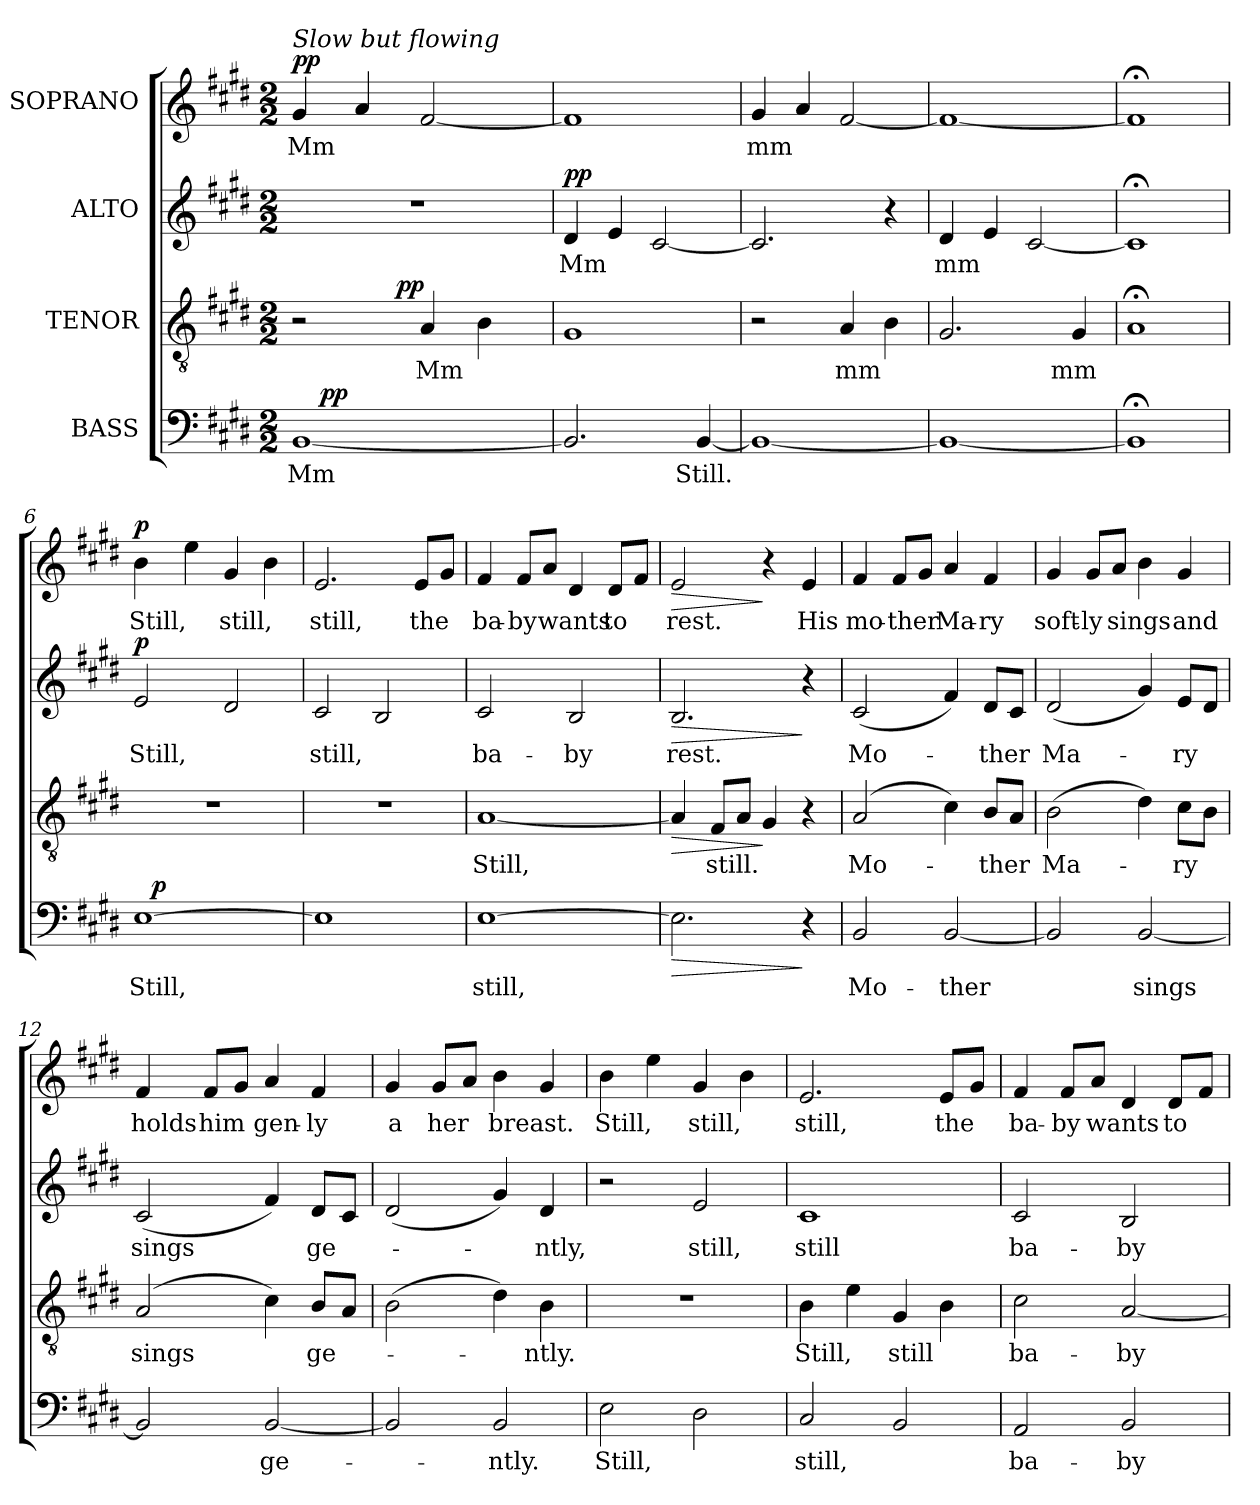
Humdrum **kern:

**kern	**text	**dynam	**kern	**text	**dynam	**kern	**text	**dynam	**kern	**text	**dynam
*part4	*part4	*part4	*part3	*part3	*part3	*part2	*part2	*part2	*part1	*part1	*part1
*staff4	*staff4	*staff4	*staff3	*staff3	*staff3	*staff2	*staff2	*staff2	*staff1	*staff1	*staff1
*I"BASS	*	*	*I"TENOR	*	*	*I"ALTO	*	*	*I"SOPRANO	*	*
!!LO:PB:g=z
*stria5	*	*	*stria5	*	*	*stria5	*	*	*stria5	*	*
*clefF4	*	*	*clefGv2	*	*	*clefG2	*	*	*clefG2	*	*
*k[f#c#g#d#]	*	*	*k[f#c#g#d#]	*	*	*k[f#c#g#d#]	*	*	*k[f#c#g#d#]	*	*
*E:	*	*	*E:	*	*	*E:	*	*	*E:	*	*
*M2/2	*	*	*M2/2	*	*	*M2/2	*	*	*M2/2	*	*
=1	=1	=1	=1	=1	=1	=1	=1	=1	=1	=1	=1
!	!	!	!	!	!	!	!	!	!LO:TX:a:i:t=Slow but flowing	!	!
!	!LO:LY:b	!	!	!	!	!	!	!	!	!LO:LY:b	!LO:DY:a
*^	*	*	*^	*	*	*	*	*	*	*	*
[<1BB	16ryy	Mm	.	2r	4ryy	.	.	1r	.	.	4g#/	Mm	pp
.	64ryy	.	.	.	.	.	.	.	.	.	.	.	.
!	!	!	!LO:DY:a	!	!	!	!	!	!	!	!	!	!
.	2ryy	.	pp	.	.	.	.	.	.	.	.	.	.
.	.	.	.	.	8ryy	.	.	.	.	.	4a/	.	.
.	.	.	.	.	32ryy	.	.	.	.	.	.	.	.
!	!	!	!	!	!	!	!LO:DY:a	!	!	!	!	!	!
.	.	.	.	.	2ryy	.	pp	.	.	.	.	.	.
!	!	!	!	!	!	!LO:LY:b	!	!	!	!	!	!	!
.	.	.	.	4A/	.	Mm	.	.	.	.	[<2f#/	.	.
.	4ryy	.	.	.	.	.	.	.	.	.	.	.	.
.	.	.	.	4B\	.	.	.	.	.	.	.	.	.
.	8ryy	.	.	.	.	.	.	.	.	.	.	.	.
.	.	.	.	.	16.ryy	.	.	.	.	.	.	.	.
.	32.ryy	.	.	.	.	.	.	.	.	.	.	.	.
=2	=2	=2	=2	=2	=2	=2	=2	=2	=2	=2	=2	=2	=2
!	!	!	!	!	!	!	!	!	!LO:LY:b	!LO:DY:a	!	!	!
*v	*v	*	*	*	*	*	*	*	*	*	*	*	*
*	*	*	*v	*v	*	*	*	*	*	*	*	*
2.BB/]	.	.	1G#	.	.	4d#/	Mm	pp	1f#]	.	.
.	.	.	.	.	.	4e/	.	.	.	.	.
.	.	.	.	.	.	[<2c#/	.	.	.	.	.
!	!LO:LY:b	!	!	!	!	!	!	!	!	!	!
[<4BB/	Still.	.	.	.	.	.	.	.	.	.	.
=3	=3	=3	=3	=3	=3	=3	=3	=3	=3	=3	=3
!	!	!	!	!	!	!	!	!	!	!LO:LY:b	!
1BB_<	.	.	2r	.	.	2.c#/]	.	.	4g#/	mm	.
.	.	.	.	.	.	.	.	.	4a/	.	.
!	!	!	!	!LO:LY:b	!	!	!	!	!	!	!
.	.	.	4A/	mm	.	.	.	.	[<2f#/	.	.
.	.	.	4B\	.	.	4r	.	.	.	.	.
=4	=4	=4	=4	=4	=4	=4	=4	=4	=4	=4	=4
!	!	!	!	!	!	!	!LO:LY:b	!	!	!	!
1BB_<	.	.	2.G#/	.	.	4d#/	mm	.	1f#_<	.	.
.	.	.	.	.	.	4e/	.	.	.	.	.
.	.	.	.	.	.	[<2c#/	.	.	.	.	.
!	!	!	!	!LO:LY:b	!	!	!	!	!	!	!
.	.	.	4G#/	mm	.	.	.	.	.	.	.
=5	=5	=5	=5	=5	=5	=5	=5	=5	=5	=5	=5
1BB;<]	.	.	1A;<	.	.	1c#;<]	.	.	1f#;<]	.	.
=6	=6	=6	=6	=6	=6	=6	=6	=6	=6	=6	=6
!	!LO:LY:b	!	!	!	!	!	!LO:LY:b	!LO:DY:a	!	!LO:LY:b	!LO:DY:a
*^	*	*	*	*	*	*	*	*	*	*	*
[<1E	16ryy	Still,	.	1r	.	.	2e/	Still,	p	4b\	Still,	p
!	!	!	!LO:DY:a	!	!	!	!	!	!	!	!	!
.	2...ryy	.	p	.	.	.	.	.	.	.	.	.
.	.	.	.	.	.	.	.	.	.	4ee\	.	.
!	!	!	!	!	!	!	!	!	!	!	!LO:LY:b	!
.	.	.	.	.	.	.	2d#/	.	.	4g#/	still,	.
.	.	.	.	.	.	.	.	.	.	4b\	.	.
!!LO:LB:g=z
=7	=7	=7	=7	=7	=7	=7	=7	=7	=7	=7	=7	=7
!	!	!	!	!	!	!	!	!LO:LY:b	!	!	!LO:LY:b:cj	!
*v	*v	*	*	*	*	*	*	*	*	*	*	*
1E]	.	.	1r	.	.	2c#/	still,	.	2.e/	still,	.
.	.	.	.	.	.	2B/	.	.	.	.	.
!	!	!	!	!	!	!	!	!	!	!LO:LY:b	!
.	.	.	.	.	.	.	.	.	8e/L	the	.
.	.	.	.	.	.	.	.	.	8g#/J	.	.
=8	=8	=8	=8	=8	=8	=8	=8	=8	=8	=8	=8
!	!LO:LY:b	!	!	!LO:LY:b	!	!	!LO:LY:b:cj	!	!	!LO:LY:b:cj	!
[>1E	still,	.	[<1A	Still,	.	2c#/	ba-	.	4f#/	ba-	.
!	!	!	!	!	!	!	!	!	!	!LO:LY:b:cj	!
.	.	.	.	.	.	.	.	.	8f#/L	-by	.
!	!	!	!	!	!	!	!	!	!	!LO:LY:b	!
.	.	.	.	.	.	.	.	.	8a/J	wants	.
!	!	!	!	!	!	!	!LO:LY:b:cj	!	!	!	!
.	.	.	.	.	.	2B/	-by	.	4d#/	.	.
!	!	!	!	!	!	!	!	!	!	!LO:LY:b:cj	!
.	.	.	.	.	.	.	.	.	8d#/L	to	.
.	.	.	.	.	.	.	.	.	8f#/J	.	.
=9	=9	=9	=9	=9	=9	=9	=9	=9	=9	=9	=9
!	!	!LO:HP:b	!	!	!LO:HP:b	!	!LO:LY:b:cj	!LO:HP:b	!	!LO:LY:b:cj	!LO:HP:b
2.E\]	.	>	4A/]	.	>	2.B/	rest.	>	2e/	rest.	>
!	!	!	!	!LO:LY:b	!	!	!	!	!	!	!
.	.	.	8F#/L	still.	.	.	.	.	.	.	.
.	.	.	8A/J	.	.	.	.	.	.	.	.
.	.	.	4G#/	.	]	.	.	.	4r	.	]
!	!	!	!	!	!	!	!	!	!	!LO:LY:b:cj	!
4r	.	]	4r	.	.	4r	.	]	4e/	His	.
=10	=10	=10	=10	=10	=10	=10	=10	=10	=10	=10	=10
!	!LO:LY:b:cj	!	!	!LO:LY:b	!	!	!LO:LY:b	!	!	!LO:LY:b:cj	!
2BB/	Mo-	.	(>2A/	Mo-	.	(<2c#/	Mo-	.	4f#/	mo-	.
!	!	!	!	!	!	!	!	!	!	!LO:LY:b	!
.	.	.	.	.	.	.	.	.	8f#/L	-ther	.
.	.	.	.	.	.	.	.	.	8g#/J	.	.
!	!LO:LY:b	!	!	!	!	!	!	!	!	!LO:LY:b:cj	!
[<2BB/	-ther	.	4c#\)	.	.	4f#/)	.	.	4a/	Ma-	.
!	!	!	!	!LO:LY:b	!	!	!LO:LY:b	!	!	!LO:LY:b:cj	!
.	.	.	8B/L	-ther	.	8d#/L	-ther	.	4f#/	-ry	.
.	.	.	8A/J	.	.	8c#/J	.	.	.	.	.
=11	=11	=11	=11	=11	=11	=11	=11	=11	=11	=11	=11
!	!	!	!	!LO:LY:b	!	!	!LO:LY:b:cj	!	!	!LO:LY:b:cj	!
2BB/]	.	.	(>2B\	Ma-	.	(<2d#/	Ma-	.	4g#/	soft-	.
!	!	!	!	!	!	!	!	!	!	!LO:LY:b:cj	!
.	.	.	.	.	.	.	.	.	8g#/L	-ly	.
!	!	!	!	!	!	!	!	!	!	!LO:LY:b	!
.	.	.	.	.	.	.	.	.	8a/J	sings	.
!	!LO:LY:b	!	!	!	!	!	!	!	!	!	!
[>2BB/	sings	.	4d#\)	.	.	4g#/)	.	.	4b\	.	.
!	!	!	!	!LO:LY:b:cj	!	!	!LO:LY:b:cj	!	!	!LO:LY:b:cj	!
.	.	.	8c#\L	-ry	.	8e/L	-ry	.	4g#/	and	.
.	.	.	8B\J	.	.	8d#/J	.	.	.	.	.
!!LO:LB:g=z
=12	=12	=12	=12	=12	=12	=12	=12	=12	=12	=12	=12
!	!	!	!	!LO:LY:b	!	!	!LO:LY:b	!	!	!LO:LY:b:cj	!
2BB/]	.	.	(>2A/	sings	.	(<2c#/	sings	.	4f#/	holds	.
!	!	!	!	!	!	!	!	!	!	!LO:LY:b	!
.	.	.	.	.	.	.	.	.	8f#/L	him	.
.	.	.	.	.	.	.	.	.	8g#/J	.	.
!	!LO:LY:b:cj	!	!	!	!	!	!	!	!	!LO:LY:b:cj	!
[<2BB/	ge-	.	4c#\)	.	.	4f#/)	.	.	4a/	gen-	.
!	!	!	!	!LO:LY:b:cj	!	!	!LO:LY:b:cj	!	!	!LO:LY:b:cj	!
.	.	.	8B/L	ge-	.	8d#/L	ge-	.	4f#/	-ly	.
.	.	.	8A/J	.	.	8c#/J	.	.	.	.	.
=13	=13	=13	=13	=13	=13	=13	=13	=13	=13	=13	=13
!	!	!	!	!	!	!	!	!	!	!LO:LY:b:cj	!
2BB/]	.	.	(>2B\	.	.	(<2d#/	.	.	4g#/	a	.
!	!	!	!	!	!	!	!	!	!	!LO:LY:b	!
.	.	.	.	.	.	.	.	.	8g#/L	her	.
.	.	.	.	.	.	.	.	.	8a/J	.	.
!	!LO:LY:b:cj	!	!	!	!	!	!	!	!	!LO:LY:b	!
2BB/	-ntly.	.	4d#\)	.	.	4g#/)	.	.	4b\	breast.	.
!	!	!	!	!LO:LY:b:cj	!	!	!LO:LY:b:cj	!	!	!	!
.	.	.	4B\	-ntly.	.	4d#/	-ntly,	.	4g#/	.	.
=14	=14	=14	=14	=14	=14	=14	=14	=14	=14	=14	=14
!	!LO:LY:b	!	!	!	!	!	!	!	!	!LO:LY:b	!
2E\	Still,	.	1r	.	.	2r	.	.	4b\	Still,	.
.	.	.	.	.	.	.	.	.	4ee\	.	.
!	!	!	!	!	!	!	!LO:LY:b:cj	!	!	!LO:LY:b	!
2D#\	.	.	.	.	.	2e/	still,	.	4g#/	still,	.
.	.	.	.	.	.	.	.	.	4b\	.	.
=15	=15	=15	=15	=15	=15	=15	=15	=15	=15	=15	=15
!	!LO:LY:b	!	!	!LO:LY:b	!	!	!LO:LY:b:cj	!	!	!LO:LY:b:cj	!
2C#/	still,	.	4B\	Still,	.	1c#	still	.	2.e/	still,	.
.	.	.	4e\	.	.	.	.	.	.	.	.
!	!	!	!	!LO:LY:b	!	!	!	!	!	!	!
2BB/	.	.	4G#/	still	.	.	.	.	.	.	.
!	!	!	!	!	!	!	!	!	!	!LO:LY:b	!
.	.	.	4B\	.	.	.	.	.	8e/L	the	.
.	.	.	.	.	.	.	.	.	8g#/J	.	.
!!LO:PB:g=z
=16	=16	=16	=16	=16	=16	=16	=16	=16	=16	=16	=16
!	!LO:LY:b:cj	!	!	!LO:LY:b:cj	!	!	!LO:LY:b:cj	!	!	!LO:LY:b:cj	!
2AA/	ba-	.	2c#\	ba-	.	2c#/	ba-	.	4f#/	ba-	.
!	!	!	!	!	!	!	!	!	!	!LO:LY:b:cj	!
.	.	.	.	.	.	.	.	.	8f#/L	-by	.
!	!	!	!	!	!	!	!	!	!	!LO:LY:b	!
.	.	.	.	.	.	.	.	.	8a/J	wants	.
!	!LO:LY:b:cj	!	!	!LO:LY:b:cj	!	!	!LO:LY:b:cj	!	!	!	!
2BB/	-by	.	[<2A/	-by	.	2B/	-by	.	4d#/	.	.
!	!	!	!	!	!	!	!	!	!	!LO:LY:b:cj	!
.	.	.	.	.	.	.	.	.	8d#/L	to	.
.	.	.	.	.	.	.	.	.	8f#/J	.	.
=	=	=	=	=	=	=	=	=	=	=	=
*-	*-	*-	*-	*-	*-	*-	*-	*-	*-	*-	*-
